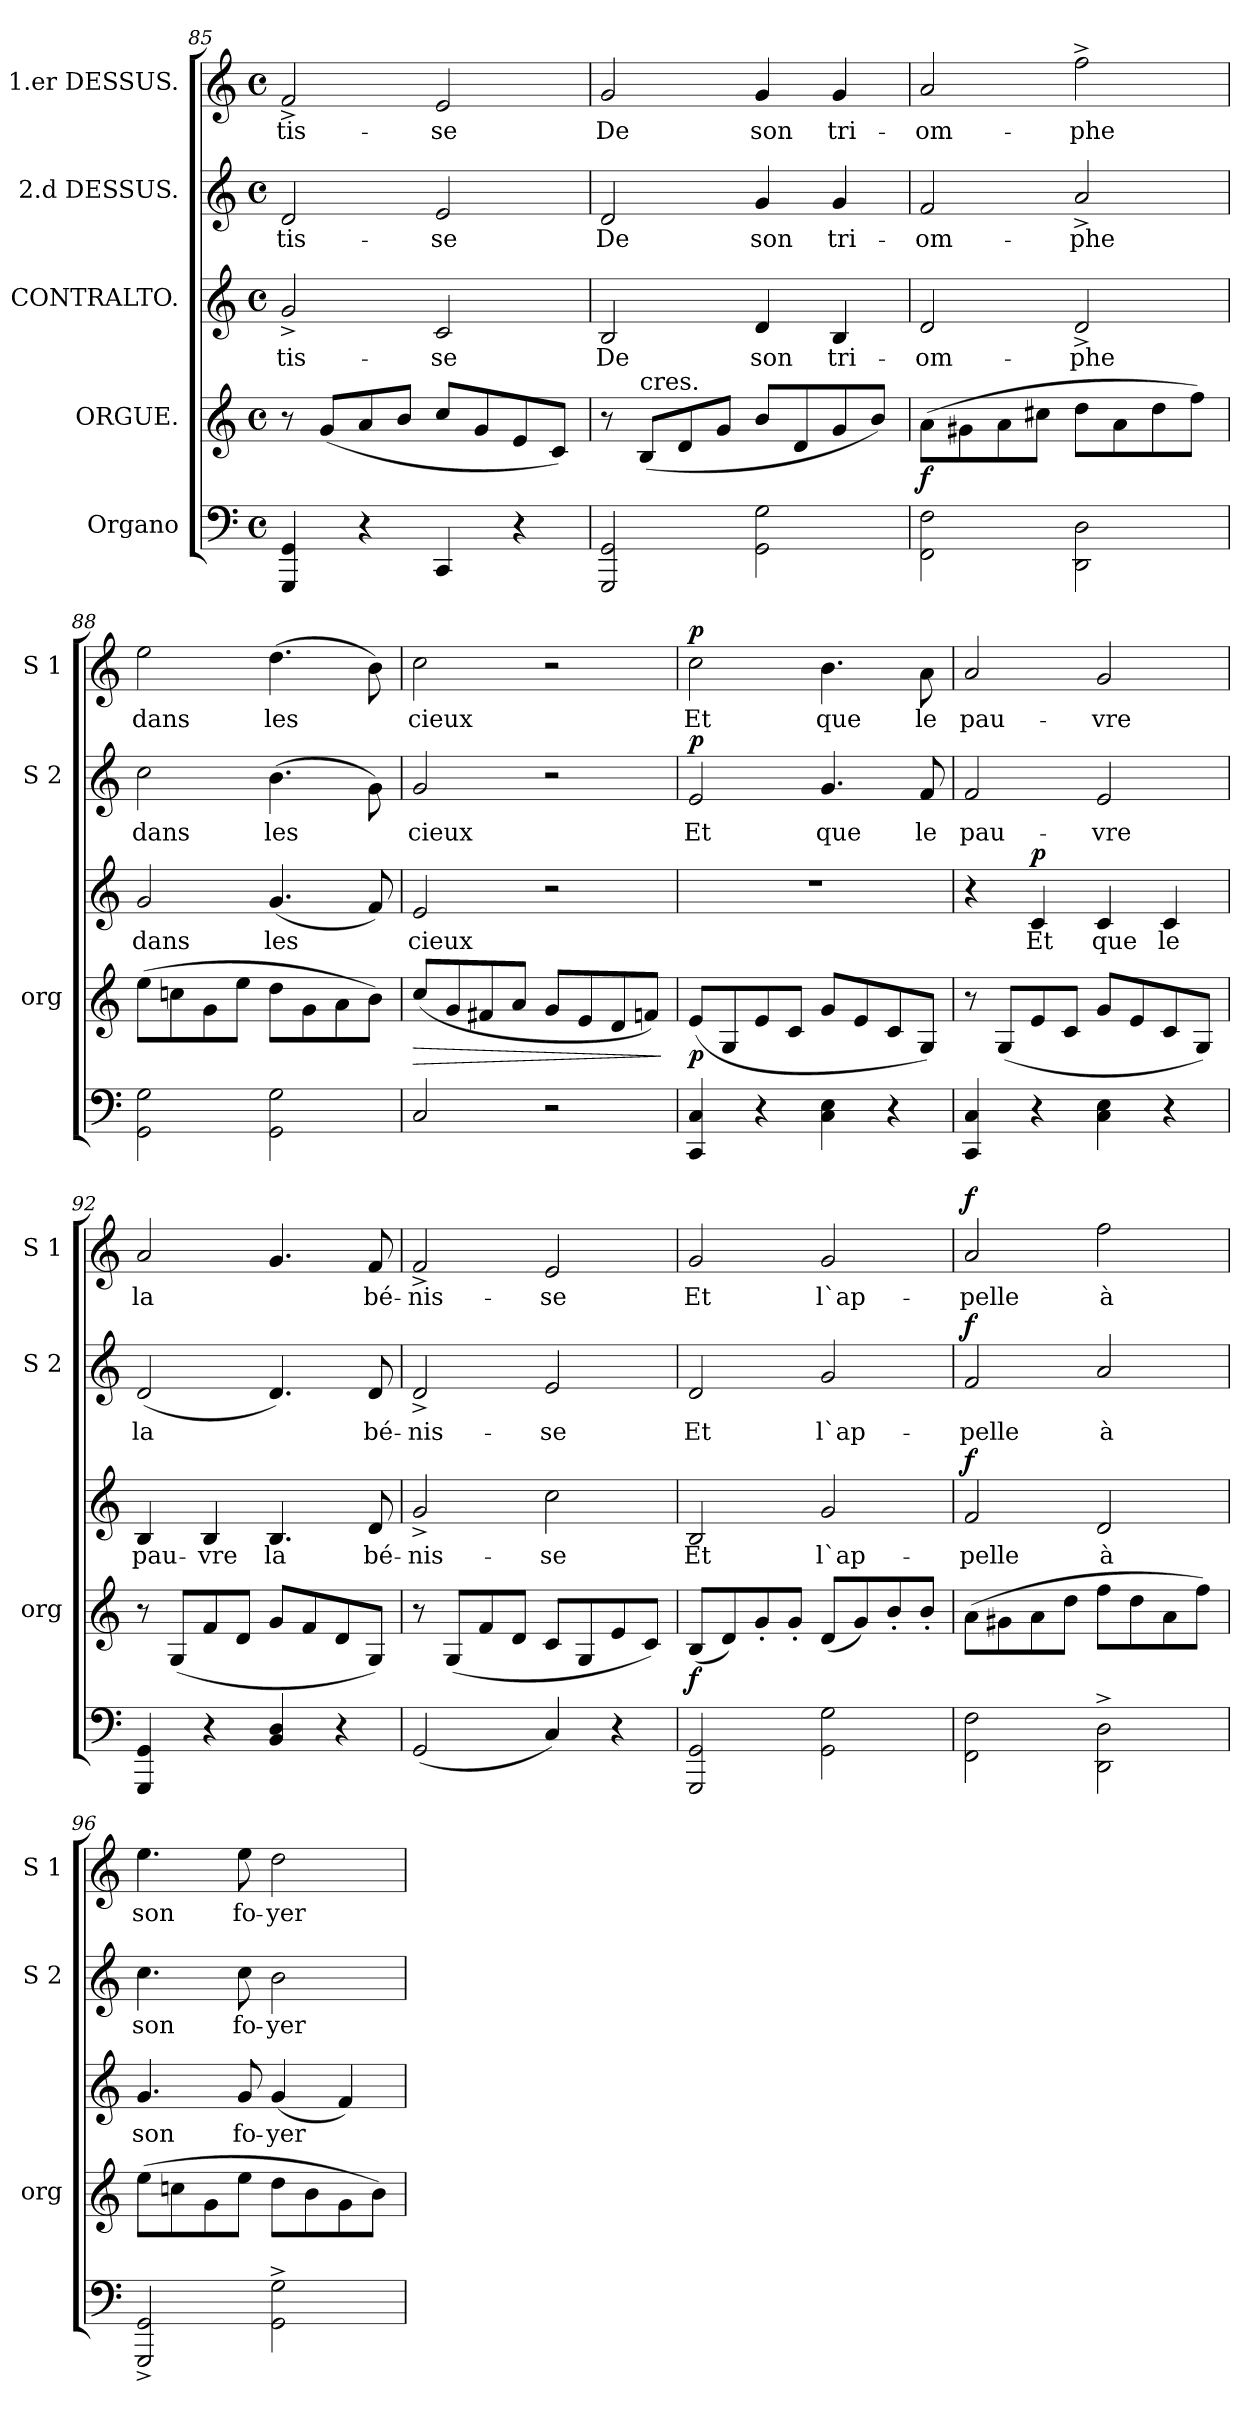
**kern	**kern	**dynam	**kern	**text	**dynam	**kern	**text	**dynam	**kern	**text	**dynam
*part5	*part4	*part4	*part3	*part3	*part3	*part2	*part2	*part2	*part1	*part1	*part1
*staff5	*staff4	*staff4	*staff3	*staff3	*staff3	*staff2	*staff2	*staff2	*staff1	*staff1	*staff1
*I"Organo	*I"ORGUE.	*	*I"CONTRALTO.	*	*	*I"2.d DESSUS.	*	*	*I"1.er DESSUS.	*	*
*	*I'org	*	*	*	*	*I'S 2	*	*	*I'S 1	*	*
*clefF4	*clefG2	*	*clefG2	*	*	*clefG2	*	*	*clefG2	*	*
*k[]	*k[]	*	*k[]	*	*	*k[]	*	*	*k[]	*	*
*C:	*C:	*	*C:	*	*	*C:	*	*	*C:	*	*
*M4/4	*M4/4	*	*M4/4	*	*	*M4/4	*	*	*M4/4	*	*
*met(c)	*met(c)	*	*met(c)	*	*	*met(c)	*	*	*met(c)	*	*
=85	=85	=85	=85	=85	=85	=85	=85	=85	=85	=85	=85
4GGG/ 4GG/	8r	.	2g^>/	-tis-	.	2d/	-tis-	.	2f^>/	-tis-	.
.	(>8g/L	.	.	.	.	.	.	.	.	.	.
4r	8a/	.	.	.	.	.	.	.	.	.	.
.	8b/J	.	.	.	.	.	.	.	.	.	.
4CC/	8cc/L	.	2c/	-se	.	2e/	-se	.	2e/	-se	.
.	8g/	.	.	.	.	.	.	.	.	.	.
4r	8e/	.	.	.	.	.	.	.	.	.	.
.	8c/J)	.	.	.	.	.	.	.	.	.	.
=86	=86	=86	=86	=86	=86	=86	=86	=86	=86	=86	=86
2GGG/ 2GG/	8r	.	2B/	De	.	2d/	De	.	2g/	De	.
!	!LO:TX:t=cres.	!	!	!	!	!	!	!	!	!	!
.	(>8B/L	.	.	.	.	.	.	.	.	.	.
.	8d/	.	.	.	.	.	.	.	.	.	.
.	8g/J	.	.	.	.	.	.	.	.	.	.
2GG\ 2G\	8b/L	.	4d/	son	.	4g/	son	.	4g/	son	.
.	8d/	.	.	.	.	.	.	.	.	.	.
.	8g/	.	4B/	tri-	.	4g/	tri-	.	4g/	tri-	.
.	8b/J)	.	.	.	.	.	.	.	.	.	.
=87	=87	=87	=87	=87	=87	=87	=87	=87	=87	=87	=87
2FF\ 2F\	(8a\L	f	2d/	-om-	.	2f/	-om-	.	2a/	-om-	.
.	8g#X\	.	.	.	.	.	.	.	.	.	.
.	8a\	.	.	.	.	.	.	.	.	.	.
.	8cc#X\J	.	.	.	.	.	.	.	.	.	.
2DD\ 2D\	8dd\L	.	2d^>/	-phe	.	2a^>/	-phe	.	2ff^\	-phe	.
.	8a\	.	.	.	.	.	.	.	.	.	.
.	8dd\	.	.	.	.	.	.	.	.	.	.
.	8ff\J)	.	.	.	.	.	.	.	.	.	.
=88	=88	=88	=88	=88	=88	=88	=88	=88	=88	=88	=88
2GG\ 2G\	(8ee\L	.	2g/	dans	.	2cc\	dans	.	2ee\	dans	.
.	8ccn\	.	.	.	.	.	.	.	.	.	.
.	8g\	.	.	.	.	.	.	.	.	.	.
.	8ee\J	.	.	.	.	.	.	.	.	.	.
2GG\ 2G\	8dd\L	.	(4.g/	les	.	(4.b\	les	.	(4.dd\	les	.
.	8g\	.	.	.	.	.	.	.	.	.	.
.	8a\	.	.	.	.	.	.	.	.	.	.
.	8b\J)	.	8f/)	.	.	8g\)	.	.	8b\)	.	.
=89	=89	=89	=89	=89	=89	=89	=89	=89	=89	=89	=89
!	!	!LO:HP:b	!	!	!	!	!	!	!	!	!
2C/	(>8cc/L	>	2e/	cieux	.	2g/	cieux	.	2cc\	cieux	.
.	8g/	.	.	.	.	.	.	.	.	.	.
.	8f#X/	.	.	.	.	.	.	.	.	.	.
.	8a/J	.	.	.	.	.	.	.	.	.	.
2r	8g/L	.	2r	.	.	2r	.	.	2r	.	.
.	8e/	.	.	.	.	.	.	.	.	.	.
.	8d/	.	.	.	.	.	.	.	.	.	.
.	8fn/J)	.	.	.	.	.	.	.	.	.	.
.	.	]	.	.	.	.	.	.	.	.	.
=90	=90	=90	=90	=90	=90	=90	=90	=90	=90	=90	=90
!	!	!	!	!	!	!	!	!LO:DY:a	!	!	!LO:DY:a
4CC/ 4C/	(>8e/L	p	1r	.	.	2e/	Et	p	2cc\	Et	p
.	8G/	.	.	.	.	.	.	.	.	.	.
4r	8e/	.	.	.	.	.	.	.	.	.	.
.	8c/J	.	.	.	.	.	.	.	.	.	.
4C\ 4E\	8g/L	.	.	.	.	4.g/	que	.	4.b\	que	.
.	8e/	.	.	.	.	.	.	.	.	.	.
4r	8c/	.	.	.	.	.	.	.	.	.	.
.	8G/J)	.	.	.	.	8f/	le	.	8a\	le	.
=91	=91	=91	=91	=91	=91	=91	=91	=91	=91	=91	=91
4CC/ 4C/	8r	.	4r	.	.	2f/	pau-	.	2a/	pau-	.
.	(>8G/L	.	.	.	.	.	.	.	.	.	.
!	!	!	!	!	!LO:DY:a	!	!	!	!	!	!
4r	8e/	.	4c/	Et	p	.	.	.	.	.	.
.	8c/J	.	.	.	.	.	.	.	.	.	.
4C\ 4E\	8g/L	.	4c/	que	.	2e/	-vre	.	2g/	-vre	.
.	8e/	.	.	.	.	.	.	.	.	.	.
4r	8c/	.	4c/	le	.	.	.	.	.	.	.
.	8G/J)	.	.	.	.	.	.	.	.	.	.
=92	=92	=92	=92	=92	=92	=92	=92	=92	=92	=92	=92
4GGG/ 4GG/	8r	.	4B/	pau-	.	(>2d/	la	.	2a/	la	.
.	(>8G/L	.	.	.	.	.	.	.	.	.	.
4r	8f/	.	4B/	-vre	.	.	.	.	.	.	.
.	8d/J	.	.	.	.	.	.	.	.	.	.
4BB/ 4D/	8g/L	.	4.B/	la	.	4.d/)	.	.	4.g/	.	.
.	8f/	.	.	.	.	.	.	.	.	.	.
4r	8d/	.	.	.	.	.	.	.	.	.	.
.	8G/J)	.	8d/	bé-	.	8d/	bé-	.	8f/	bé-	.
=93	=93	=93	=93	=93	=93	=93	=93	=93	=93	=93	=93
(2GG/	8r	.	2g^>/	-nis-	.	2d^>/	-nis-	.	2f^>/	-nis-	.
.	(>8G/L	.	.	.	.	.	.	.	.	.	.
.	8f/	.	.	.	.	.	.	.	.	.	.
.	8d/J	.	.	.	.	.	.	.	.	.	.
4C/)	8c/L	.	2cc\	-se	.	2e/	-se	.	2e/	-se	.
.	8G/	.	.	.	.	.	.	.	.	.	.
4r	8e/	.	.	.	.	.	.	.	.	.	.
.	8c/J)	.	.	.	.	.	.	.	.	.	.
=94	=94	=94	=94	=94	=94	=94	=94	=94	=94	=94	=94
2GGG/ 2GG/	(>8B/L	f	2B/	Et	.	2d/	Et	.	2g/	Et	.
.	8d/)	.	.	.	.	.	.	.	.	.	.
.	8g'/	.	.	.	.	.	.	.	.	.	.
.	8g'/J	.	.	.	.	.	.	.	.	.	.
2GG\ 2G\	(>8d/L	.	2g/	l`ap-	.	2g/	l`ap-	.	2g/	l`ap-	.
.	8g/)	.	.	.	.	.	.	.	.	.	.
.	8b'/	.	.	.	.	.	.	.	.	.	.
.	8b'/J	.	.	.	.	.	.	.	.	.	.
=95	=95	=95	=95	=95	=95	=95	=95	=95	=95	=95	=95
!	!	!	!	!	!LO:DY:a	!	!	!LO:DY:a	!	!	!LO:DY:a
2FF\ 2F\	(8a\L	.	2f/	-pelle	f	2f/	-pelle	f	2a/	-pelle	f
.	8g#X\	.	.	.	.	.	.	.	.	.	.
.	8a\	.	.	.	.	.	.	.	.	.	.
.	8dd\J	.	.	.	.	.	.	.	.	.	.
2DD^\ 2D^\	8ff\L	.	2d/	à	.	2a/	à	.	2ff\	à	.
.	8dd\	.	.	.	.	.	.	.	.	.	.
.	8a\	.	.	.	.	.	.	.	.	.	.
.	8ff\J)	.	.	.	.	.	.	.	.	.	.
=96	=96	=96	=96	=96	=96	=96	=96	=96	=96	=96	=96
2GGG^>/ 2GG^>/	(8ee\L	.	4.g/	son	.	4.cc\	son	.	4.ee\	son	.
.	8ccn\	.	.	.	.	.	.	.	.	.	.
.	8g\	.	.	.	.	.	.	.	.	.	.
.	8ee\J	.	8g/	fo-	.	8cc\	fo-	.	8ee\	fo-	.
2GG^\ 2G^\	8dd\L	.	(4g/	-yer	.	2b\	-yer	.	2dd\	-yer	.
.	8b\	.	.	.	.	.	.	.	.	.	.
.	8g\	.	4f/)	.	.	.	.	.	.	.	.
.	8b\J)	.	.	.	.	.	.	.	.	.	.
=	=	=	=	=	=	=	=	=	=	=	=
*-	*-	*-	*-	*-	*-	*-	*-	*-	*-	*-	*-
